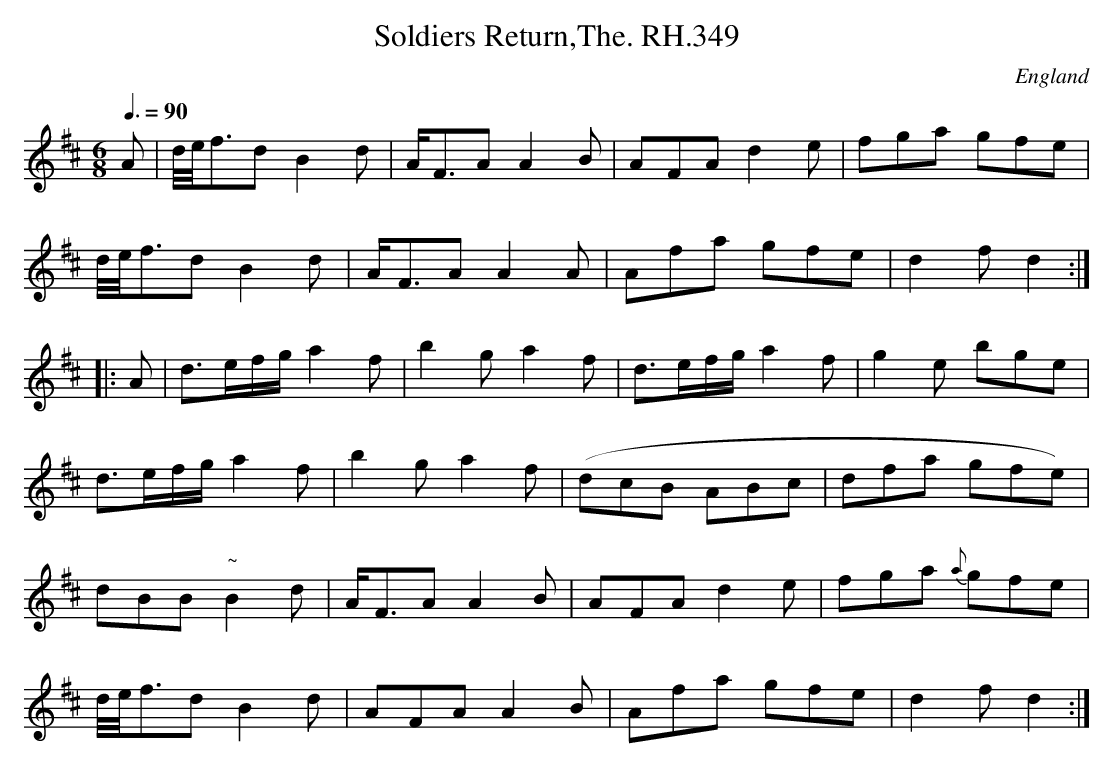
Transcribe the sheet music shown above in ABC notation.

X:1
T:Soldiers Return,The. RH.349
O:England
M:6/8
L:1/16
Q:3/8=90
K:D major
A2|d/e/f3d2 B4d2|AF3A2 A4B2|\
A2F2A2 d4e2|f2g2a2 g2f2e2|!
d/e/f3d2 B4d2|AF3A2 A4A2|\
A2f2a2 g2f2e2|d4f2 d4:|!
|:A2|d3efg a4f2|b4g2 a4f2|\
d3efg a4f2|g4e2 b2g2e2|!
d3efg a4f2|b4g2 a4f2|\
(d2c2B2 A2B2c2|d2f2a2 g2f2e2)|!
d2B2B2 "~"B4d2|AF3">"A2 A4">"B2|\
A2">"F2A2 d4e2|f2">"g2a2 {a}g2">"f2e2|!
d/e/f3d2 B4d2|A2">"F2A2 A4">"B2|\
A2">"f2a2 g2f2e2|d4f2 d4:|
